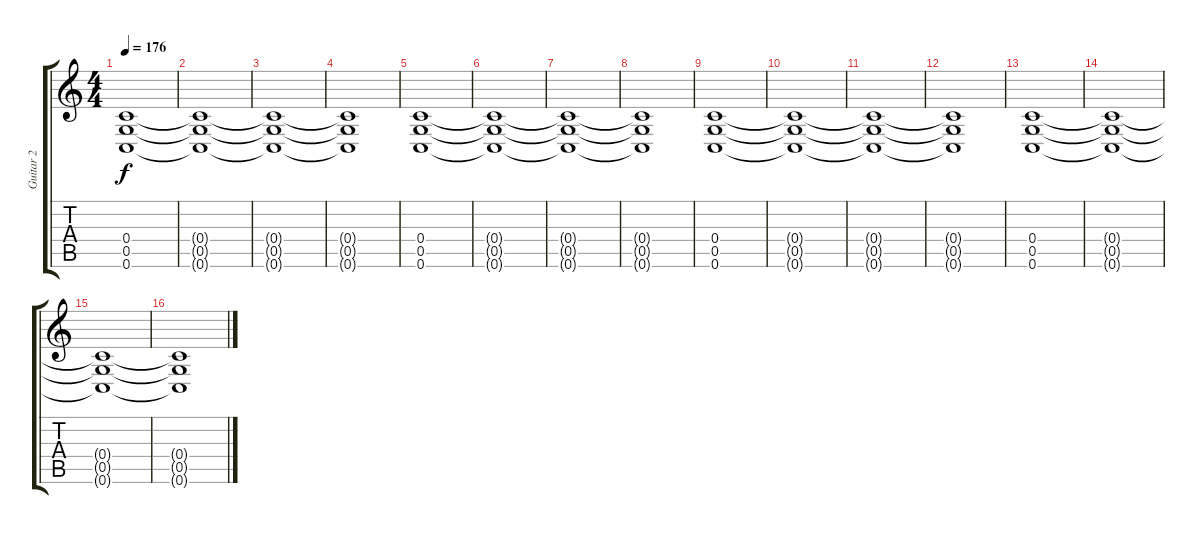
\track ("Guitar 2" "Guitar 2") {instrument distortionguitar}
\staff {score tabs}
\tuning (D4 A3 F3 C3 G2 C2) {hide}
\ts (4 4)
\tempo 176
\clef g2
\ks c
(0.4 0.5 0.6).1{dy f} |
(0.4{t} 0.5{t} 0.6{t}).1 |
(0.4{t} 0.5{t} 0.6{t}).1 |
(0.4{t} 0.5{t} 0.6{t}).1 |
(0.4 0.5 0.6).1 |
(0.4{t} 0.5{t} 0.6{t}).1 |
(0.4{t} 0.5{t} 0.6{t}).1 |
(0.4{t} 0.5{t} 0.6{t}).1 |
(0.4 0.5 0.6).1 |
(0.4{t} 0.5{t} 0.6{t}).1 |
(0.4{t} 0.5{t} 0.6{t}).1 |
(0.4{t} 0.5{t} 0.6{t}).1 |
(0.4 0.5 0.6).1 |
(0.4{t} 0.5{t} 0.6{t}).1 |
(0.4{t} 0.5{t} 0.6{t}).1 |
(0.4{t} 0.5{t} 0.6{t}).1
